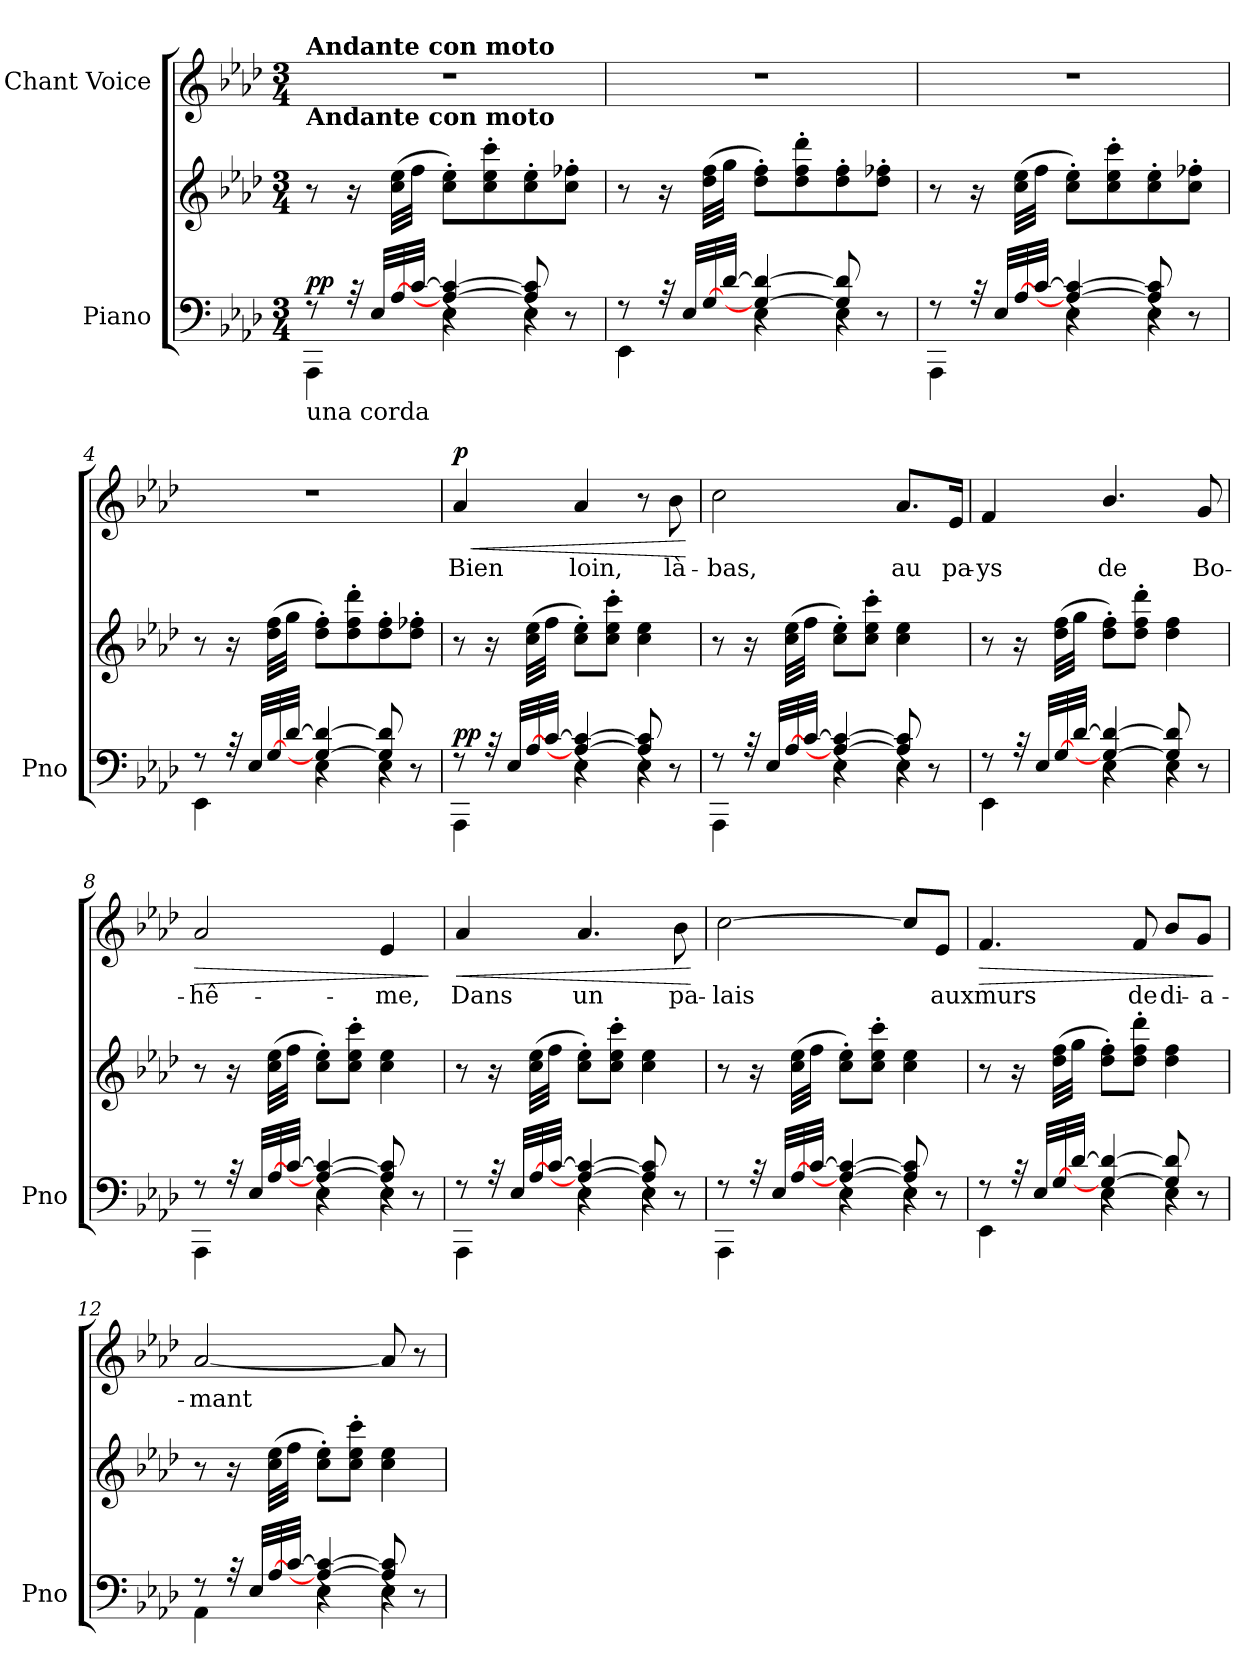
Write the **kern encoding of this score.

**kern	**kern	**dynam	**kern	**text	**dynam
*part2	*part2	*part2	*part1	*part1	*part1
*staff3	*staff2	*staff2/3	*staff1	*staff1	*staff1
*I"Piano	*	*	*I"Chant Voice	*	*
*I'Pno	*	*	*	*	*
*clefF4	*clefG2	*	*clefG2	*	*
*k[b-e-a-d-]	*k[b-e-a-d-]	*	*k[b-e-a-d-]	*	*
*M3/4	*M3/4	*	*M3/4	*	*
*MM69	*MM69	*	*MM69	*	*
=1	=1	=1	=1	=1	=1
*^	*	*	*	*	*
*	*^	*	*	*	*	*
!	!	!	!	!	!LO:TX:a:B:t=Andante con moto	!	!
!	!	!	!	!	!LO:TX:b:B:t=Andante con moto	!	!
!LO:TX:b:t=una corda	!	!	!	!	!	!	!
!	!	!	!	!LO:DY:a=2	!	!	!
8r	4AAA-\	4ryy	8r	pp	2.r	.	.
32r	.	.	16r	.	.	.	.
32E-/LLL	.	.	.	.	.	.	.
[<32A-/	.	.	(32cc\ 32ee-\LLL	.	.	.	.
[32c/JJJ	.	.	32ff\JJJ	.	.	.	.
4A-/_ 4c/_	4E-\	4r	8cc\' 8ee-\'L)	.	.	.	.
.	.	.	8cc\' 8ee-\' 8ccc\'	.	.	.	.
8A-/] 8c/]	4E-\	4r	8cc\' 8ee-\'	.	.	.	.
8r	.	.	8cc\' 8ff-X\'J	.	.	.	.
=2	=2	=2	=2	=2	=2	=2	=2
8r	4EE-\	4ryy	8r	.	2.r	.	.
32r	.	.	16r	.	.	.	.
32E-/LLL	.	.	.	.	.	.	.
[<32G/	.	.	(32dd-\ 32ff\LLL	.	.	.	.
[32d-/JJJ	.	.	32gg\JJJ	.	.	.	.
4G/_ 4d-/_	4E-\	4r	8dd-\' 8ff\'L)	.	.	.	.
.	.	.	8dd-\' 8ff\' 8ddd-\'	.	.	.	.
8G/] 8d-/]	4E-\	4r	8dd-\' 8ff\'	.	.	.	.
8r	.	.	8dd-\' 8ff-X\'J	.	.	.	.
=3	=3	=3	=3	=3	=3	=3	=3
8r	4AAA-\	4ryy	8r	.	2.r	.	.
32r	.	.	16r	.	.	.	.
32E-/LLL	.	.	.	.	.	.	.
[<32A-/	.	.	(32cc\ 32ee-\LLL	.	.	.	.
[32c/JJJ	.	.	32ff\JJJ	.	.	.	.
4A-/_ 4c/_	4E-\	4r	8cc\' 8ee-\'L)	.	.	.	.
.	.	.	8cc\' 8ee-\' 8ccc\'	.	.	.	.
8A-/] 8c/]	4E-\	4r	8cc\' 8ee-\'	.	.	.	.
8r	.	.	8cc\' 8ff-X\'J	.	.	.	.
!!LO:LB:g=z
=4	=4	=4	=4	=4	=4	=4	=4
8r	4EE-\	4ryy	8r	.	2.r	.	.
32r	.	.	16r	.	.	.	.
32E-/LLL	.	.	.	.	.	.	.
[<32G/	.	.	(32dd-\ 32ff\LLL	.	.	.	.
[32d-/JJJ	.	.	32gg\JJJ	.	.	.	.
4G/_ 4d-/_	4E-\	4r	8dd-\' 8ff\'L)	.	.	.	.
.	.	.	8dd-\' 8ff\' 8ddd-\'	.	.	.	.
8G/] 8d-/]	4E-\	4r	8dd-\' 8ff\'	.	.	.	.
8r	.	.	8dd-\' 8ff-X\'J	.	.	.	.
!!LO:LB:g=z
=5	=5	=5	=5	=5	=5	=5	=5
!	!	!	!	!LO:DY:a=2	!	!LO:LY:b	!LO:HP:b
!	!	!	!	!	!	!	!LO:DY:n=1:a
8r	4AAA-\	4ryy	8r	pp	4a-/	Bien	< p
32r	.	.	16r	.	.	.	.
32E-/LLL	.	.	.	.	.	.	.
[<32A-/	.	.	(32cc\ 32ee-\LLL	.	.	.	.
[32c/JJJ	.	.	32ff\JJJ	.	.	.	.
!	!	!	!	!	!	!LO:LY:b	!
4A-/_ 4c/_	4E-\	4r	8cc\' 8ee-\'L)	.	4a-/	loin,	.
.	.	.	8cc\' 8ee-\' 8ccc\'J	.	.	.	.
8A-/] 8c/]	4E-\	4r	4cc\ 4ee-\	.	8r	.	.
!	!	!	!	!	!	!LO:LY:b	!
8r	.	.	.	.	8b-\	là-	.
*v	*v	*v	*	*	*	*	*
.	.	.	.	.	[
=6	=6	=6	=6	=6	=6
*^	*	*	*	*	*
*	*^	*	*	*	*	*
!	!	!	!	!	!	!LO:LY:b	!
8r	4AAA-\	4ryy	8r	.	2cc\	-bas,	.
32r	.	.	16r	.	.	.	.
32E-/LLL	.	.	.	.	.	.	.
[<32A-/	.	.	(32cc\ 32ee-\LLL	.	.	.	.
[32c/JJJ	.	.	32ff\JJJ	.	.	.	.
4A-/_ 4c/_	4E-\	4r	8cc\' 8ee-\'L)	.	.	.	.
.	.	.	8cc\' 8ee-\' 8ccc\'J	.	.	.	.
!	!	!	!	!	!	!LO:LY:b	!
8A-/] 8c/]	4E-\	4r	4cc\ 4ee-\	.	8.a-/L	au	.
8r	.	.	.	.	.	.	.
!	!	!	!	!	!	!LO:LY:b	!
.	.	.	.	.	16e-/Jk	pa-	.
=7	=7	=7	=7	=7	=7	=7	=7
!	!	!	!	!	!	!LO:LY:b	!
8r	4EE-\	4ryy	8r	.	4f/	-ys	.
32r	.	.	16r	.	.	.	.
32E-/LLL	.	.	.	.	.	.	.
[<32G/	.	.	(32dd-\ 32ff\LLL	.	.	.	.
[32d-/JJJ	.	.	32gg\JJJ	.	.	.	.
!	!	!	!	!	!	!LO:LY:b	!
4G/_ 4d-/_	4E-\	4r	8dd-\' 8ff\'L)	.	4.b-/	de	.
.	.	.	8dd-\' 8ff\' 8ddd-\'J	.	.	.	.
8G/] 8d-/]	4E-\	4r	4dd-\ 4ff\	.	.	.	.
!	!	!	!	!	!	!LO:LY:b	!
8r	.	.	.	.	8g/	Bo-	.
=8	=8	=8	=8	=8	=8	=8	=8
!	!	!	!	!	!	!LO:LY:b	!LO:HP:b
8r	4AAA-\	4ryy	8r	.	2a-/	-hê-	>
32r	.	.	16r	.	.	.	.
32E-/LLL	.	.	.	.	.	.	.
[<32A-/	.	.	(32cc\ 32ee-\LLL	.	.	.	.
[32c/JJJ	.	.	32ff\JJJ	.	.	.	.
4A-/_ 4c/_	4E-\	4r	8cc\' 8ee-\'L)	.	.	.	.
.	.	.	8cc\' 8ee-\' 8ccc\'J	.	.	.	.
!	!	!	!	!	!	!LO:LY:b	!
8A-/] 8c/]	4E-\	4r	4cc\ 4ee-\	.	4e-/	-me,	.
8r	.	.	.	.	.	.	.
*v	*v	*v	*	*	*	*	*
.	.	.	.	.	]
!!LO:LB:g=z
=9	=9	=9	=9	=9	=9
*^	*	*	*	*	*
*	*^	*	*	*	*	*
!	!	!	!	!	!	!LO:LY:b	!LO:HP:b
8r	4AAA-\	4ryy	8r	.	4a-/	Dans	<
32r	.	.	16r	.	.	.	.
32E-/LLL	.	.	.	.	.	.	.
[<32A-/	.	.	(32cc\ 32ee-\LLL	.	.	.	.
[32c/JJJ	.	.	32ff\JJJ	.	.	.	.
!	!	!	!	!	!	!LO:LY:b	!
4A-/_ 4c/_	4E-\	4r	8cc\' 8ee-\'L)	.	4.a-/	un	.
.	.	.	8cc\' 8ee-\' 8ccc\'J	.	.	.	.
8A-/] 8c/]	4E-\	4r	4cc\ 4ee-\	.	.	.	.
!	!	!	!	!	!	!LO:LY:b	!
8r	.	.	.	.	8b-\	pa-	.
*v	*v	*v	*	*	*	*	*
.	.	.	.	.	[
=10	=10	=10	=10	=10	=10
*^	*	*	*	*	*
*	*^	*	*	*	*	*
!	!	!	!	!	!	!LO:LY:b	!
8r	4AAA-\	4ryy	8r	.	[2cc\	-lais	.
32r	.	.	16r	.	.	.	.
32E-/LLL	.	.	.	.	.	.	.
[<32A-/	.	.	(32cc\ 32ee-\LLL	.	.	.	.
[32c/JJJ	.	.	32ff\JJJ	.	.	.	.
4A-/_ 4c/_	4E-\	4r	8cc\' 8ee-\'L)	.	.	.	.
.	.	.	8cc\' 8ee-\' 8ccc\'J	.	.	.	.
8A-/] 8c/]	4E-\	4r	4cc\ 4ee-\	.	8cc/L]	.	.
!	!	!	!	!	!	!LO:LY:b	!
8r	.	.	.	.	8e-/J	aux	.
=11	=11	=11	=11	=11	=11	=11	=11
!	!	!	!	!	!	!LO:LY:b	!LO:HP:b
8r	4EE-\	4ryy	8r	.	4.f/	murs	>
32r	.	.	16r	.	.	.	.
32E-/LLL	.	.	.	.	.	.	.
[<32G/	.	.	(32dd-\ 32ff\LLL	.	.	.	.
[32d-/JJJ	.	.	32gg\JJJ	.	.	.	.
4G/_ 4d-/_	4E-\	4r	8dd-\' 8ff\'L)	.	.	.	.
!	!	!	!	!	!	!LO:LY:b	!
.	.	.	8dd-\' 8ff\' 8ddd-\'J	.	8f/	de	.
!	!	!	!	!	!	!LO:LY:b	!
8G/] 8d-/]	4E-\	4r	4dd-\ 4ff\	.	8b-/L	di-	.
!	!	!	!	!	!	!LO:LY:b	!
8r	.	.	.	.	8g/J	-a-	.
*v	*v	*v	*	*	*	*	*
.	.	.	.	.	]
=12	=12	=12	=12	=12	=12
*^	*	*	*	*	*
*	*^	*	*	*	*	*
!	!	!	!	!	!	!LO:LY:b	!
8r	4AA-\	4ryy	8r	.	[2a-/	-mant	.
32r	.	.	16r	.	.	.	.
32E-/LLL	.	.	.	.	.	.	.
[<32A-/	.	.	(32cc\ 32ee-\LLL	.	.	.	.
[32c/JJJ	.	.	32ff\JJJ	.	.	.	.
4A-/_ 4c/_	4E-\	4r	8cc\' 8ee-\'L)	.	.	.	.
.	.	.	8cc\' 8ee-\' 8ccc\'J	.	.	.	.
8A-/] 8c/]	4E-\	4r	4cc\ 4ee-\	.	8a-/]	.	.
8r	.	.	.	.	8r	.	.
*v	*v	*v	*	*	*	*	*
=	=	=	=	=	=
*-	*-	*-	*-	*-	*-
